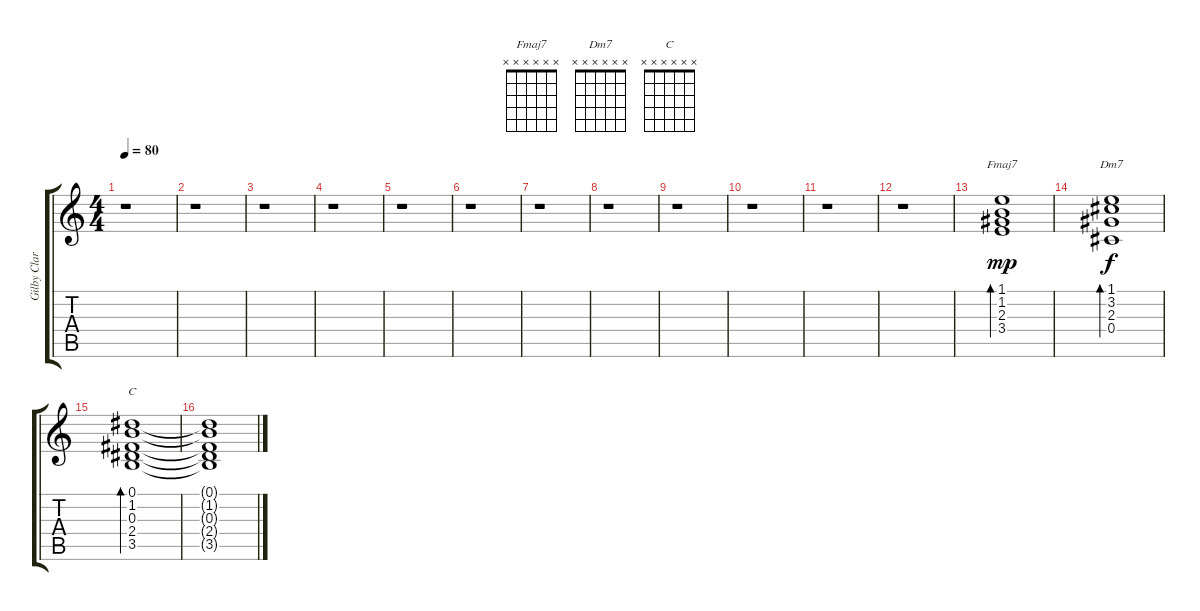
\track ("Gilby Clarke" "Gilby Clar") {instrument electricguitarjazz}
\staff {score tabs}
\tuning (Eb4 Bb3 Gb3 Db3 Ab2 Eb2) {hide}
\chord ("Fmaj7" x x x x x x)
\chord ("Dm7" x x x x x x)
\chord ("C" x x x x x x)
\ts (4 4)
\tempo 80
\clef g2
\ks c
r.1{dy mp} |
r.1 |
r.1 |
r.1 |
r.1 |
r.1 |
r.1 |
r.1 |
r.1 |
r.1 |
r.1 |
r.1 |
(1.1 1.2 2.3 3.4).1{bd 120 ch "Fmaj7"} |
(1.1 3.2 2.3 0.4).1{bd 120 ch "Dm7" dy f} |
(0.1 1.2 0.3 2.4 3.5).1{bd 120 ch "C"} |
(0.1{t} 1.2{t} 0.3{t} 2.4{t} 3.5{t}).1
